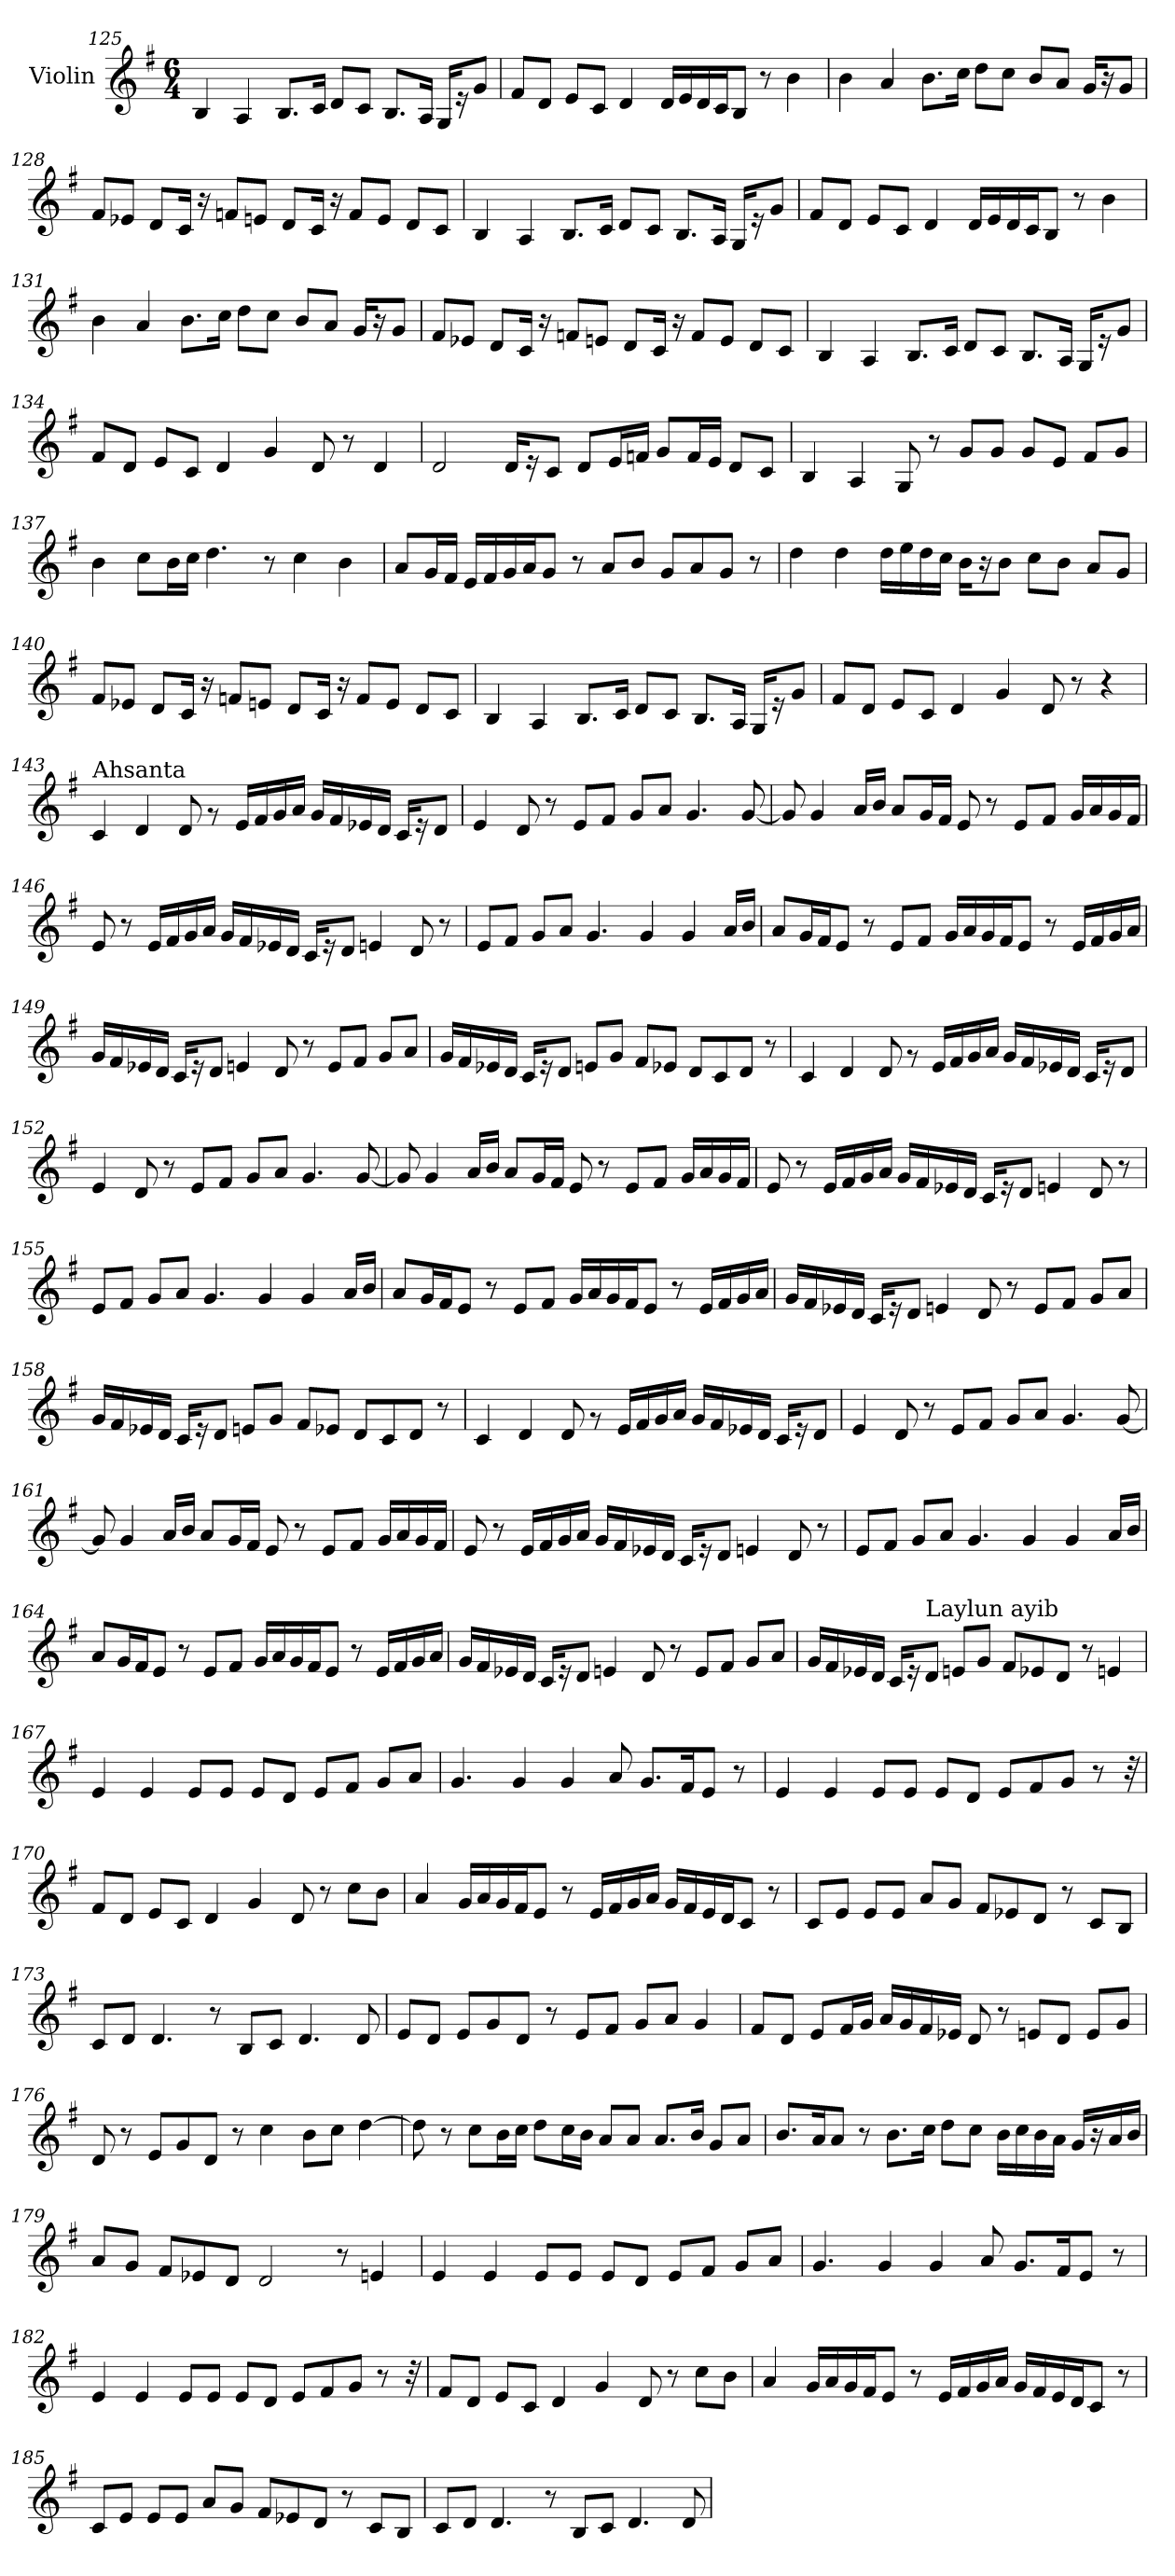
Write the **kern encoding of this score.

**kern
*part1
*staff1
*I"Violin
!!LO:LB:g=z
*clefG2
*k[f#]
*G:
*M6/4
=125
4B/
4A/
8.B/L
16c/Jk
8d/L
8c/J
8.B/L
16A/Jk
16G/KL
16r
8g/J
=126
8f#/L
8d/J
8e/L
8c/J
4d/
16d/LL
16e/
16d/
16c/J
8B/J
8r
4b\
=127
4b\
4a/
8.b\L
16cc\Jk
8dd\L
8cc\J
8b/L
8a/J
16g/KL
16r
8g/J
!!LO:LB:g=z
=128
8f#/L
8e-X/J
8d/L
16c/Jk
16r
8fn/L
8en/J
8d/L
16c/Jk
16r
8f/L
8e/J
8d/L
8c/J
=129
4B/
4A/
8.B/L
16c/Jk
8d/L
8c/J
8.B/L
16A/Jk
16G/KL
16r
8g/J
!!LO:LB:g=z
=130
8f#/L
8d/J
8e/L
8c/J
4d/
16d/LL
16e/
16d/
16c/J
8B/J
8r
4b\
=131
4b\
4a/
8.b\L
16cc\Jk
8dd\L
8cc\J
8b/L
8a/J
16g/KL
16r
8g/J
=132
8f#/L
8e-X/J
8d/L
16c/Jk
16r
8fn/L
8en/J
8d/L
16c/Jk
16r
8f/L
8e/J
8d/L
8c/J
!!LO:LB:g=z
=133
4B/
4A/
8.B/L
16c/Jk
8d/L
8c/J
8.B/L
16A/Jk
16G/KL
16r
8g/J
=134
8f#/L
8d/J
8e/L
8c/J
4d/
4g/
8d/
8r
4d/
=135
2d/
16d/KL
16r
8c/J
8d/L
16e/L
16fn/JJ
8g/L
16f/L
16e/JJ
8d/L
8c/J
!!LO:LB:g=z
=136
4B/
4A/
8G/
8r
8g/L
8g/J
8g/L
8e/J
8f#/L
8g/J
=137
4b\
8cc\L
16b\L
16cc\JJ
4.dd\
8r
4cc\
4b\
=138
8a/L
16g/L
16f#/JJ
16e/LL
16f#/
16g/
16a/J
8g/J
8r
8a/L
8b/J
8g/L
8a/
8g/J
8r
!!LO:LB:g=z
=139
4dd\
4dd\
16dd\LL
16ee\
16dd\
16cc\JJ
16b\KL
16r
8b\J
8cc\L
8b\J
8a/L
8g/J
=140
8f#/L
8e-X/J
8d/L
16c/Jk
16r
8fn/L
8en/J
8d/L
16c/Jk
16r
8f/L
8e/J
8d/L
8c/J
!!LO:PB:g=z
=141
4B/
4A/
8.B/L
16c/Jk
8d/L
8c/J
8.B/L
16A/Jk
16G/KL
16r
8g/J
=142
8f#/L
8d/J
8e/L
8c/J
4d/
4g/
8d/
8r
4r
=143
!LO:TX:a:t=Ahsanta
4c/
4d/
8d/
8rg
16e/LL
16f#/
16g/
16a/JJ
16g/LL
16f#/
16e-X/
16d/JJ
16c/KL
16r
8d/J
!!LO:LB:g=z
=144
4e/
8d/
8r
8e/L
8f#/J
8g/L
8a/J
4.g/
[8g/
=145
8g/]
4g/
16a/LL
16b/JJ
8a/L
16g/L
16f#/JJ
8e/
8r
8e/L
8f#/J
16g/LL
16a/
16g/
16f#/JJ
!!LO:LB:g=z
=146
8e/
8r
16e/LL
16f#/
16g/
16a/JJ
16g/LL
16f#/
16e-X/
16d/JJ
16c/KL
16r
8d/J
4en/
8d/
8r
=147
8e/L
8f#/J
8g/L
8a/J
4.g/
4g/
4g/
16a/LL
16b/JJ
!!LO:LB:g=z
=148
8a/L
16g/L
16f#/J
8e/J
8r
8e/L
8f#/J
16g/LL
16a/
16g/
16f#/J
8e/J
8r
16e/LL
16f#/
16g/
16a/JJ
=149
16g/LL
16f#/
16e-X/
16d/JJ
16c/KL
16r
8d/J
4en/
8d/
8r
8e/L
8f#/J
8g/L
8a/J
!!LO:LB:g=z
=150
16g/LL
16f#/
16e-X/
16d/JJ
16c/KL
16r
8d/J
8en/L
8g/J
8f#/L
8e-X/J
8d/L
8c/
8d/J
8r
=151
4c/
4d/
8d/
8rg
16e/LL
16f#/
16g/
16a/JJ
16g/LL
16f#/
16e-X/
16d/JJ
16c/KL
16r
8d/J
!!LO:LB:g=z
=152
4e/
8d/
8r
8e/L
8f#/J
8g/L
8a/J
4.g/
[8g/
=153
8g/]
4g/
16a/LL
16b/JJ
8a/L
16g/L
16f#/JJ
8e/
8r
8e/L
8f#/J
16g/LL
16a/
16g/
16f#/JJ
!!LO:LB:g=z
=154
8e/
8r
16e/LL
16f#/
16g/
16a/JJ
16g/LL
16f#/
16e-X/
16d/JJ
16c/KL
16r
8d/J
4en/
8d/
8r
=155
8e/L
8f#/J
8g/L
8a/J
4.g/
4g/
4g/
16a/LL
16b/JJ
!!LO:LB:g=z
=156
8a/L
16g/L
16f#/J
8e/J
8r
8e/L
8f#/J
16g/LL
16a/
16g/
16f#/J
8e/J
8r
16e/LL
16f#/
16g/
16a/JJ
=157
16g/LL
16f#/
16e-X/
16d/JJ
16c/KL
16r
8d/J
4en/
8d/
8r
8e/L
8f#/J
8g/L
8a/J
!!LO:PB:g=z
=158
16g/LL
16f#/
16e-X/
16d/JJ
16c/KL
16r
8d/J
8en/L
8g/J
8f#/L
8e-X/J
8d/L
8c/
8d/J
8r
=159
4c/
4d/
8d/
8rg
16e/LL
16f#/
16g/
16a/JJ
16g/LL
16f#/
16e-X/
16d/JJ
16c/KL
16r
8d/J
!!LO:LB:g=z
=160
4e/
8d/
8r
8e/L
8f#/J
8g/L
8a/J
4.g/
[8g/
=161
8g/]
4g/
16a/LL
16b/JJ
8a/L
16g/L
16f#/JJ
8e/
8r
8e/L
8f#/J
16g/LL
16a/
16g/
16f#/JJ
!!LO:LB:g=z
=162
8e/
8r
16e/LL
16f#/
16g/
16a/JJ
16g/LL
16f#/
16e-X/
16d/JJ
16c/KL
16r
8d/J
4en/
8d/
8r
=163
8e/L
8f#/J
8g/L
8a/J
4.g/
4g/
4g/
16a/LL
16b/JJ
!!LO:LB:g=z
=164
8a/L
16g/L
16f#/J
8e/J
8r
8e/L
8f#/J
16g/LL
16a/
16g/
16f#/J
8e/J
8r
16e/LL
16f#/
16g/
16a/JJ
=165
16g/LL
16f#/
16e-X/
16d/JJ
16c/KL
16r
8d/J
4en/
8d/
8r
8e/L
8f#/J
8g/L
8a/J
!!LO:LB:g=z
=166
16g/LL
16f#/
16e-X/
16d/JJ
16c/KL
16r
!LO:TX:a:t=Laylun ayib
8d/J
8en/L
8g/J
8f#/L
8e-X/
8d/J
8r
4en/
=167
4e/
4e/
8e/L
8e/J
8e/L
8d/J
8e/L
8f#/J
8g/L
8a/J
=168
4.g/
4g/
4g/
8a/
8.g/L
16f#/K
8e/J
8r
!!LO:LB:g=z
=169
4e/
4e/
8e/L
8e/J
8e/L
8d/J
8e/L
8f#/
8g/J
8r
32r
=170
8f#/L
8d/J
8e/L
8c/J
4d/
4g/
8d/
8r
8cc\L
8b\J
=171
4a/
16g/LL
16a/
16g/
16f#/J
8e/J
8r
16e/LL
16f#/
16g/
16a/JJ
16g/LL
16f#/
16e/
16d/J
8c/J
8r
!!LO:LB:g=z
=172
8c/L
8e/J
8e/L
8e/J
8a/L
8g/J
8f#/L
8e-X/
8d/J
8r
8c/L
8B/J
=173
8c/L
8d/J
4.d/
8r
8B/L
8c/J
4.d/
8d/
=174
8e/L
8d/J
8e/L
8g/
8d/J
8r
8e/L
8f#/J
8g/L
8a/J
4g/
!!LO:LB:g=z
=175
8f#/L
8d/J
8e/L
16f#/L
16g/JJ
16a/LL
16g/
16f#/
16e-X/JJ
8d/
8r
8en/L
8d/J
8e/L
8g/J
=176
8d/
8r
8e/L
8g/
8d/J
8r
4cc\
8b\L
8cc\J
[4dd\
!!LO:PB:g=z
=177
8dd\]
8r
8cc\L
16b\L
16cc\JJ
8dd\L
16cc\L
16b\JJ
8a/L
8a/J
8.a/L
16b/Jk
8g/L
8a/J
=178
8.b/L
16a/K
8a/J
8r
8.b\L
16cc\Jk
8dd\L
8cc\J
16b\LL
16cc\
16b\
16a\JJ
16g/LL
16r
16a/
16b/JJ
=179
8a/L
8g/J
8f#/L
8e-X/
8d/J
2d/
8r
4en/
!!LO:LB:g=z
=180
4e/
4e/
8e/L
8e/J
8e/L
8d/J
8e/L
8f#/J
8g/L
8a/J
=181
4.g/
4g/
4g/
8a/
8.g/L
16f#/K
8e/J
8r
!!LO:LB:g=z
=182
4e/
4e/
8e/L
8e/J
8e/L
8d/J
8e/L
8f#/
8g/J
8r
32r
=183
8f#/L
8d/J
8e/L
8c/J
4d/
4g/
8d/
8r
8cc\L
8b\J
=184
4a/
16g/LL
16a/
16g/
16f#/J
8e/J
8r
16e/LL
16f#/
16g/
16a/JJ
16g/LL
16f#/
16e/
16d/J
8c/J
8r
!!LO:LB:g=z
=185
8c/L
8e/J
8e/L
8e/J
8a/L
8g/J
8f#/L
8e-X/
8d/J
8r
8c/L
8B/J
=186
8c/L
8d/J
4.d/
8r
8B/L
8c/J
4.d/
8d/
=
*-
